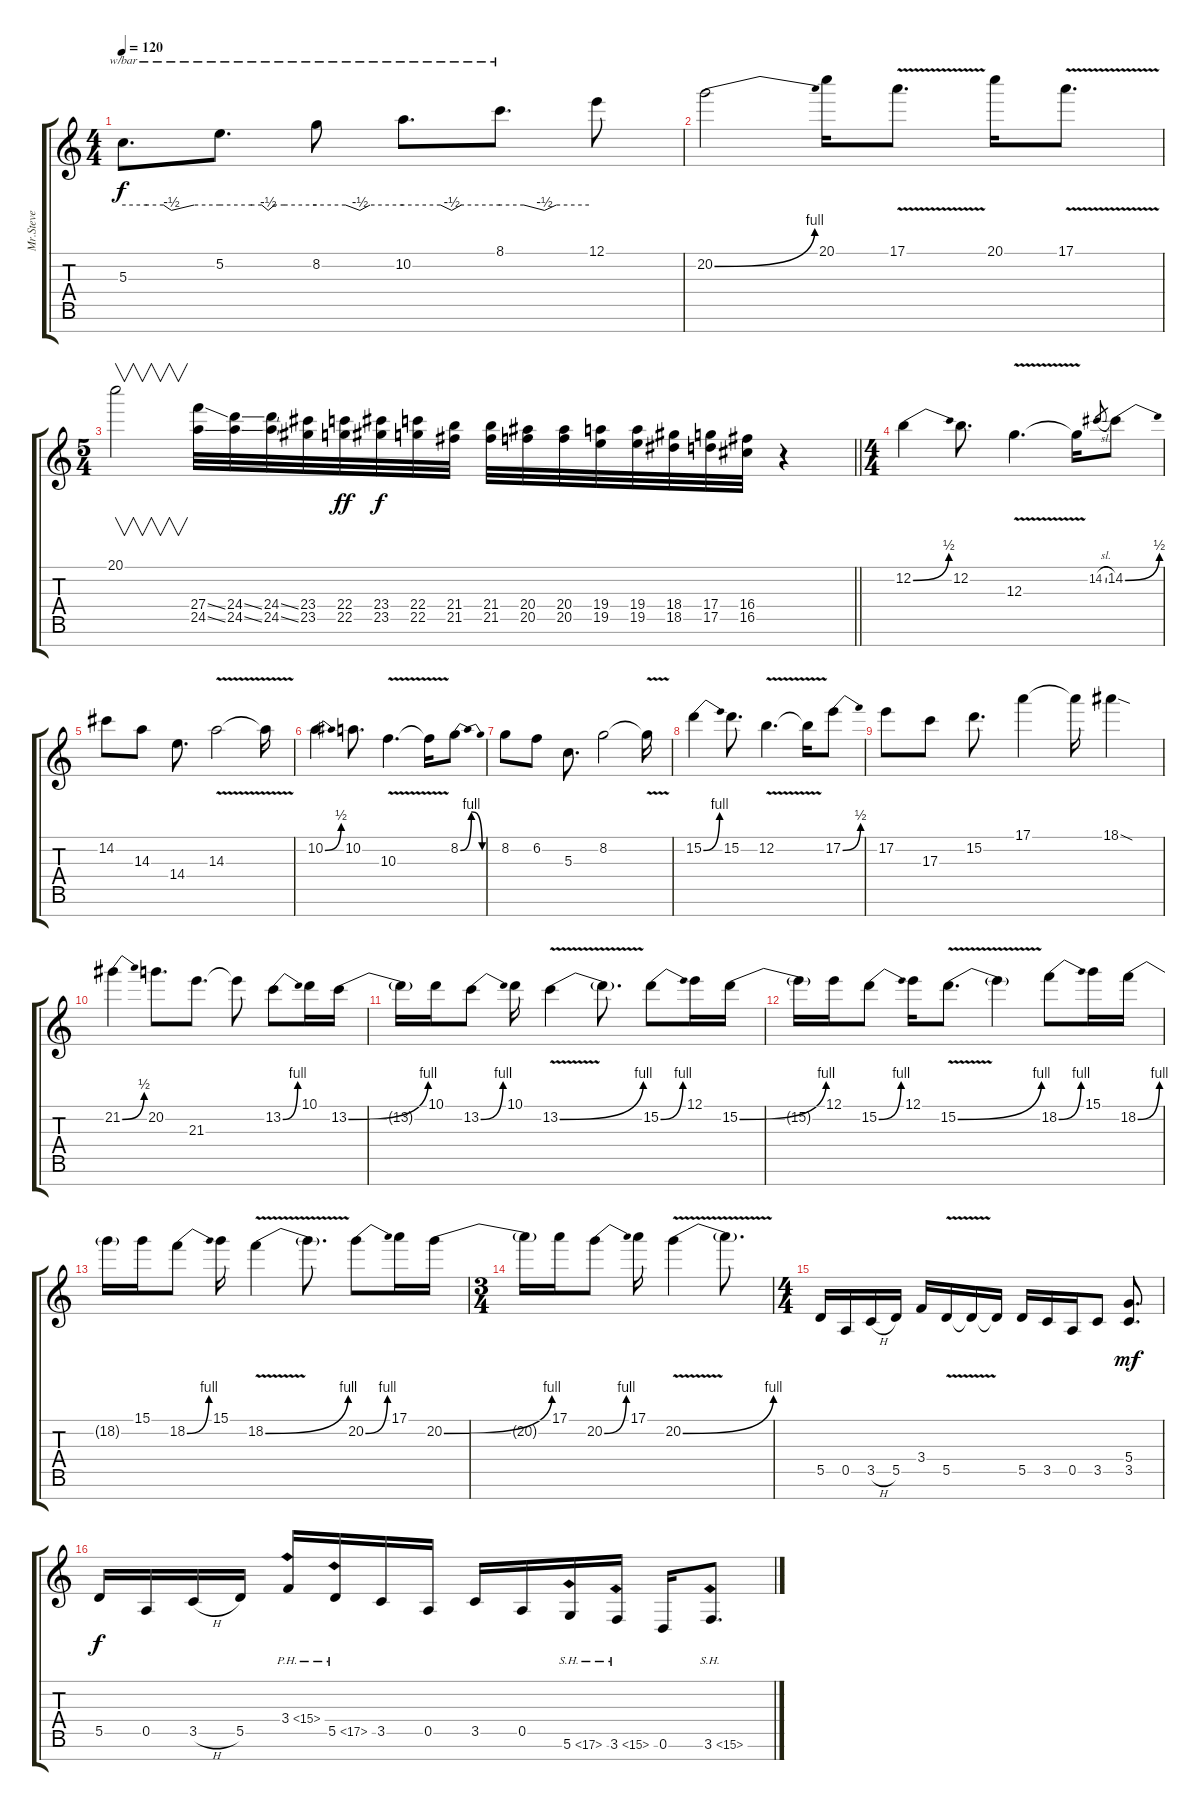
\track ("Mr.Steve" "Mr.Steve") {instrument distortionguitar}
\staff {score tabs}
\tuning (E4 B3 G3 D3 A2 D2 B1) {hide}
\ts (4 4)
\tempo 120
\clef g2
\ks c
5.3.8{d tbe (custom default 0 0 15 0 25 0 30 -2 44 0 60 0) dy f} 5.2.8{d tbe (custom default 0 0 20 0 26 0 30 -2 34 0 40 0 60 0)} 8.2.8{tbe (custom default 0 0 20 0 30 -2 37 0 60 0)} 10.2.8{d tbe (custom default 0 0 23 0 30 -2 36 0 60 0)} 8.1.8{d tbe (custom default 0 0 16 0 30 -2 38 0 60 0)} 12.1.8 |
20.2{be (bend 0 0 60 4)}.2 20.1.16 17.1{v}.8{d} 20.1.16 17.1{v}.8{d} |
\ts (5 4)
\barLineRight lightlight
20.1.2{v} (27.4{ss} 24.5{ss}).32{instrument guitarfretnoise} (24.4{ss} 24.5{ss}).32 (24.4{ss} 24.5{ss}).32 (23.4 23.5).32 (22.4 22.5).32{dy ff} (23.4 23.5).32{dy f} (22.4 22.5).32 (21.4 21.5).32 (21.4 21.5).32 (20.4 20.5).32 (20.4 20.5).32 (19.4 19.5).32 (19.4 19.5).32 (18.4 18.5).32 (17.4 17.5).32 (16.4 16.5).32 r.4 |
\ts (4 4)
\section ("" "")
12.2{be (bend 0 0 60 2)}.4{instrument distortionguitar} 12.2.8{d} 12.3{v}.4{d} 12.3{v t}.16 14.2{sl}.8{gr} 14.2{be (bend 0 0 60 2)}.8 |
14.2.8 14.3.8 14.4.8{d} 14.3{v}.2 14.3{t}.16 |
10.2{be (bend 0 0 60 2)}.4 10.2.8{d} 10.3{v}.4{d} 10.3{t}.16 8.2{be (bendrelease 0 0 21 4 34 4 60 0)}.8 |
8.2.8 6.2.8 5.3.8{d} 8.2.2 8.2{v t}.16 |
15.2{be (bend 0 0 60 4)}.4 15.2.8{d} 12.2{v}.4{d} 12.2{t}.16 17.2{be (bend 0 0 60 2)}.8 |
17.2.8 17.3.8 15.2.8{d} 17.1.4 17.1{t}.16 18.1{sod}.4 |
21.2{be (bend 0 0 60 2)}.4 20.2.8{d} 21.3.8{d} 21.3{t}.8 13.2{be (bend 0 0 60 4)}.8 10.1.16 13.2{be (bend 0 0 60 4)}.16 |
13.2{t}.16 10.1.16 13.2{be (bend 0 0 60 4)}.8 10.1.16 13.2{be (bend 0 0 60 4) v}.4 13.2{t}.8{d} 15.2{be (bend 0 0 60 4)}.8 12.1.16 15.2{be (bend 0 0 60 4)}.16 |
15.2{t}.16 12.1.16 15.2{be (bend 0 0 60 4)}.8 12.1.16 15.2{be (bend 0 0 60 4) v}.8{d} 15.2{t}.4 18.2{be (bend 0 0 60 4)}.8 15.1.16 18.2{be (bend 0 0 60 4)}.16 |
18.2{t}.16 15.1.16 18.2{be (bend 0 0 60 4)}.8 15.1.16 18.2{be (bend 0 0 60 4) v}.4 18.2{t}.8{d} 20.2{be (bend 0 0 60 4)}.8 17.1.16 20.2{be (bend 0 0 60 4)}.16 |
\ts (3 4)
20.2{t}.16 17.1.16 20.2{be (bend 0 0 60 4)}.8 17.1.16 20.2{be (bend 0 0 60 4) v}.4 20.2{t}.8{d} |
\ts (4 4)
5.5.16 0.5.16 3.5{h}.16 5.5.16 3.4.16 5.5{v}.16 5.5{t}.16 5.5{t}.16 5.5.16 3.5.16 0.5.16 3.5.8 (5.4 3.5).8{d dy mf} |
5.5.16{dy f} 0.5.16 3.5{h}.16 5.5.16 3.4{ph 12}.16 5.5{ph 12}.16 3.5.16 0.5.16 3.5.16 0.5.16 5.6{sh 12}.16 3.6{sh 12}.16 0.6.16 3.6{sh 12}.8{d}
